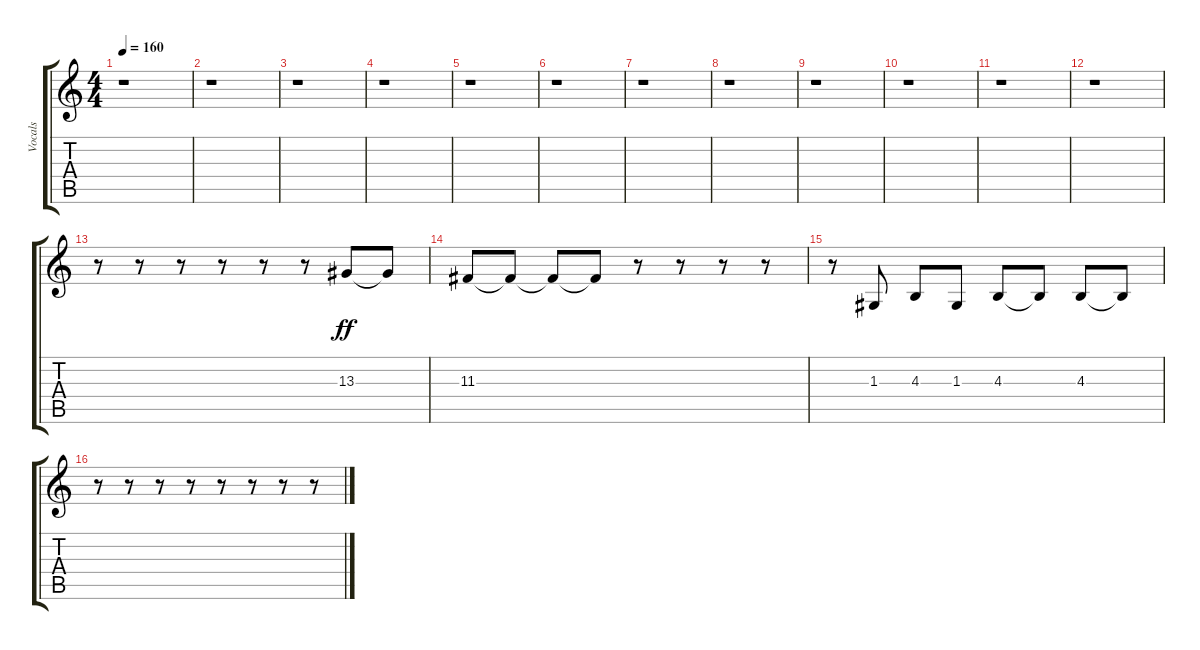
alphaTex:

\track ("Vocals" "Vocals") {instrument lead2sawtooth}
\staff {score tabs}
\tuning (E4 B3 G3 D3 A2 E2) {hide}
\ts (4 4)
\tempo 160
\clef g2
\ks c
r.1{dy ff} |
r.1 |
r.1 |
r.1 |
r.1 |
r.1 |
r.1 |
r.1 |
r.1 |
r.1 |
r.1 |
r.1 |
r.8 r.8 r.8 r.8 r.8 r.8 13.3.8 13.3{t}.8 |
11.3.8 11.3{t}.8 11.3{t}.8 11.3{t}.8 r.8 r.8 r.8 r.8 |
r.8 1.3.8 4.3.8 1.3.8 4.3.8 4.3{t}.8 4.3.8 4.3{t}.8 |
r.8 r.8 r.8 r.8 r.8 r.8 r.8 r.8
